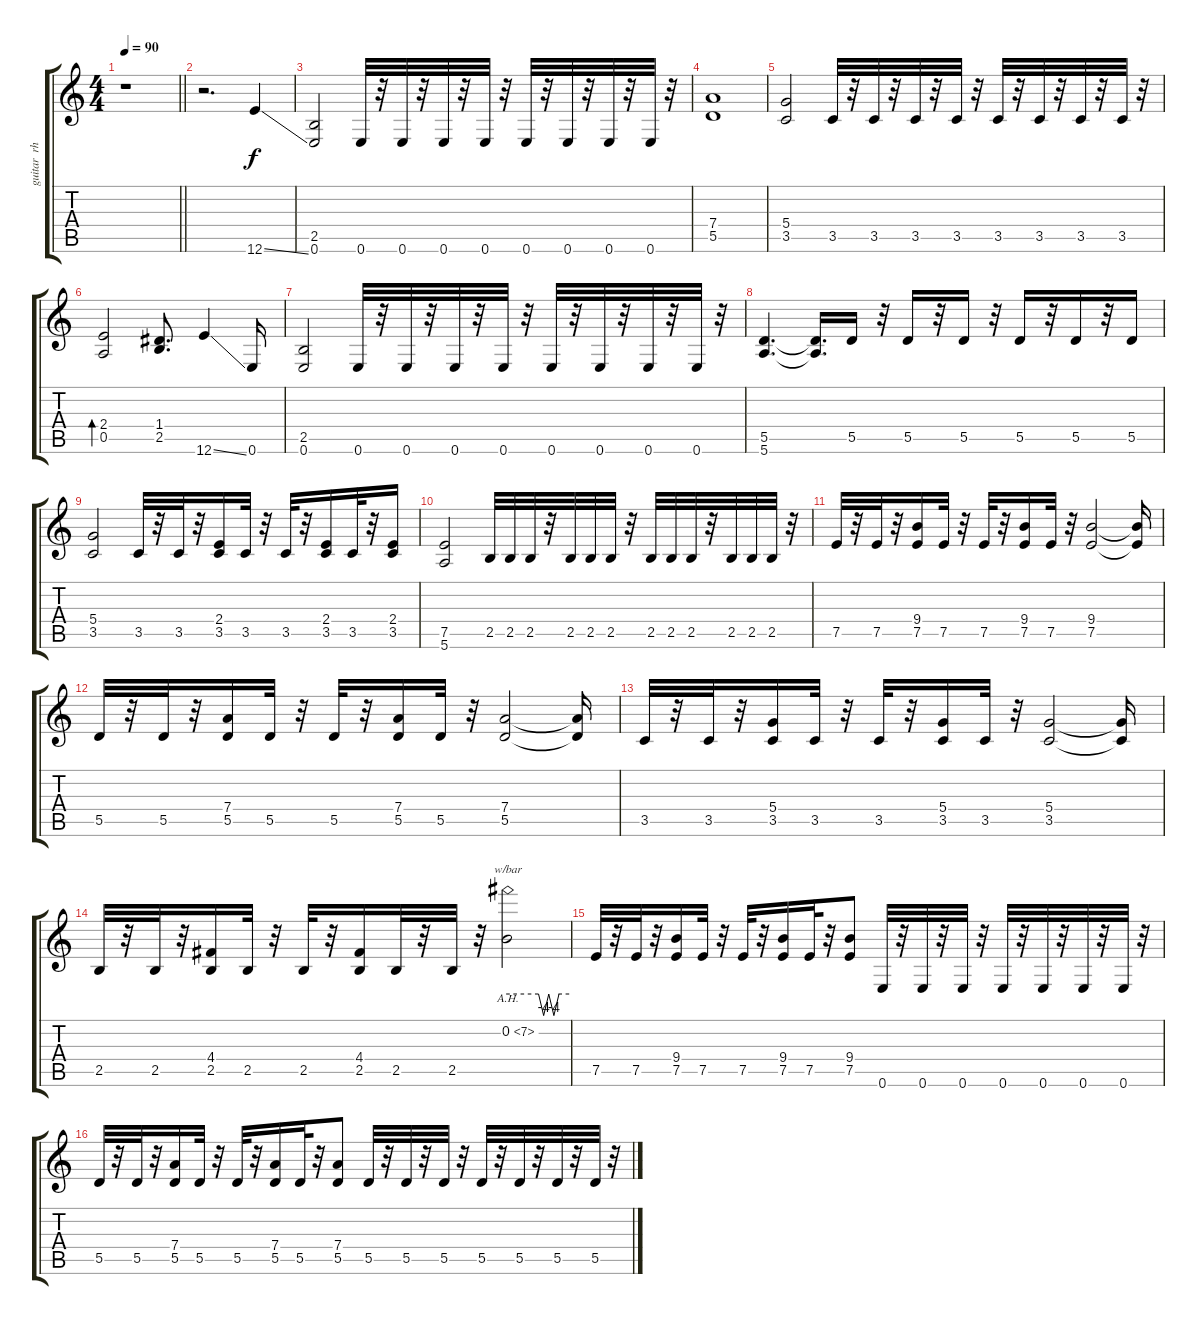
\track ("guitar  rhythm  left" "guitar  rh") {instrument distortionguitar}
\staff {score tabs}
\tuning (E4 B3 G3 D3 A2 E2) {hide}
\ts (4 4)
\tempo 90
\clef g2
\barLineRight lightlight
\ks c
r.1{dy f instrument distortionguitar} |
r.2{d} 12.6{ss}.4 |
(2.5 0.6).2 0.6.32 r.32 0.6.32 r.32 0.6.32 r.32 0.6.32 r.32 0.6.32 r.32 0.6.32 r.32 0.6.32 r.32 0.6.32 r.32 |
(7.4 5.5).1 |
(5.4 3.5).2 3.5.32 r.32 3.5.32 r.32 3.5.32 r.32 3.5.32 r.32 3.5.32 r.32 3.5.32 r.32 3.5.32 r.32 3.5.32 r.32 |
(2.4 0.5).2{bd 480} (1.4 2.5).8{d} 12.6{ss}.4 0.6.16 |
(2.5 0.6).2 0.6.32 r.32 0.6.32 r.32 0.6.32 r.32 0.6.32 r.32 0.6.32 r.32 0.6.32 r.32 0.6.32 r.32 0.6.32 r.32 |
(5.5 5.6).4{d} (5.5{t} 5.6{t}).16{d} 5.5.16 r.32 5.5.16 r.32 5.5.16 r.32 5.5.16 r.32 5.5.16 r.32 5.5.16 |
(5.4 3.5).2 3.5.32 r.32 3.5.32 r.32 (2.4 3.5).16 3.5.32 r.32 3.5.32 r.32 (2.4 3.5).16 3.5.32 r.32 (2.4 3.5).16 |
(7.5 5.6).2 2.5.32 2.5.32 2.5.32 r.32 2.5.32 2.5.32 2.5.32 r.32 2.5.32 2.5.32 2.5.32 r.32 2.5.32 2.5.32 2.5.32 r.32 |
7.5.32 r.32 7.5.32 r.32 (9.4 7.5).16 7.5.32 r.32 7.5.32 r.32 (9.4 7.5).16 7.5.32 r.32 (9.4 7.5).2 (9.4{t} 7.5{t}).16 |
5.5.32 r.32 5.5.32 r.32 (7.4 5.5).16 5.5.32 r.32 5.5.32 r.32 (7.4 5.5).16 5.5.32 r.32 (7.4 5.5).2 (7.4{t} 5.5{t}).16 |
3.5.32 r.32 3.5.32 r.32 (5.4 3.5).16 3.5.32 r.32 3.5.32 r.32 (5.4 3.5).16 3.5.32 r.32 (5.4 3.5).2 (5.4{t} 3.5{t}).16 |
2.5.32 r.32 2.5.32 r.32 (4.4 2.5).16 2.5.32 r.32 2.5.32 r.32 (4.4 2.5).16 2.5.32 r.32 2.5.32 r.32 0.2{ah 7}.2{tbe (custom default 0 0 30 0 35 -16 40 0 45 -16 50 0 60 0)} |
7.5.32 r.32 7.5.32 r.32 (9.4 7.5).16 7.5.32 r.32 7.5.32 r.32 (9.4 7.5).16 7.5.32 r.32 (9.4 7.5).8 0.6.32 r.32 0.6.32 r.32 0.6.32 r.32 0.6.32 r.32 0.6.32 r.32 0.6.32 r.32 0.6.32 r.32 |
5.5.32 r.32 5.5.32 r.32 (7.4 5.5).16 5.5.32 r.32 5.5.32 r.32 (7.4 5.5).16 5.5.32 r.32 (7.4 5.5).8 5.5.32 r.32 5.5.32 r.32 5.5.32 r.32 5.5.32 r.32 5.5.32 r.32 5.5.32 r.32 5.5.32 r.32
